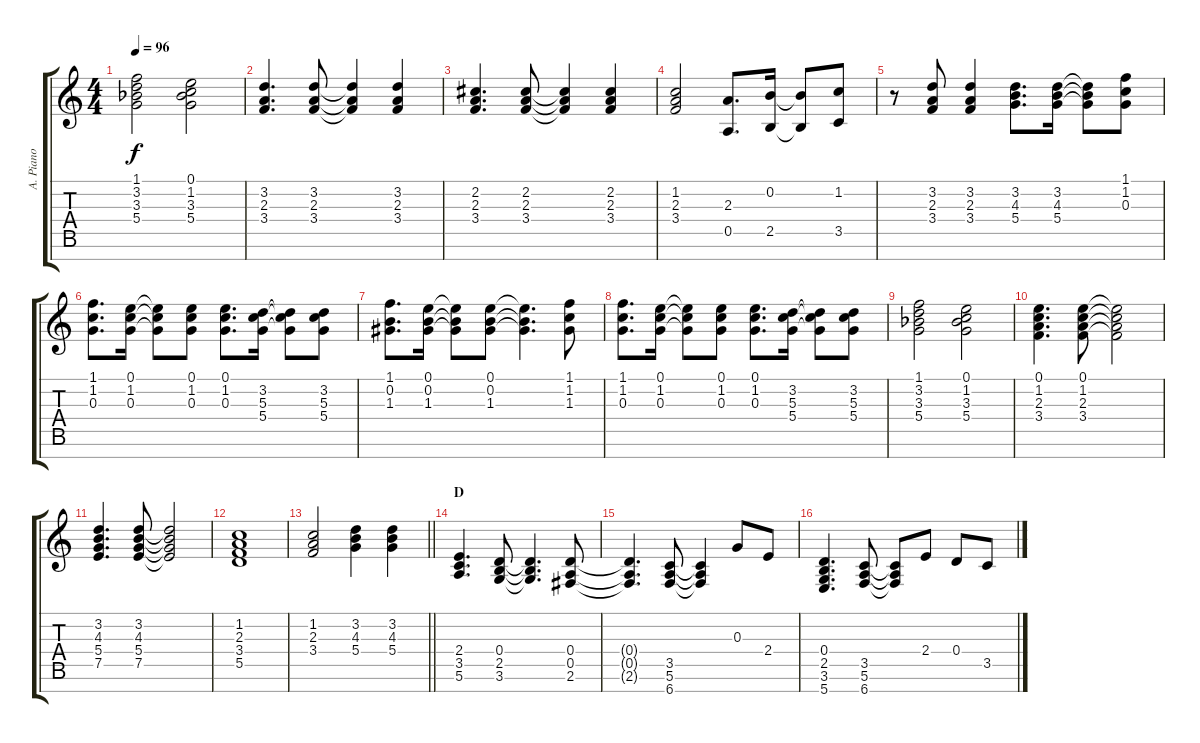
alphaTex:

\track ("A. Piano" "A. Piano") {instrument acousticgrandpiano}
\staff {score tabs}
\tuning (E5 B4 G4 D4 A3 E3 B2) {hide}
\ts (4 4)
\tempo 96
\clef g2
\ks c
(1.1 3.2 3.3{acc b} 5.4).2{dy f} (0.1 1.2 3.3{acc b} 5.4).2 |
(3.2 2.3 3.4).4{d} (3.2 2.3 3.4).8 (3.2{t} 2.3{t} 3.4{t}).4 (3.2 2.3 3.4).4 |
(2.2 2.3 3.4).4{d} (2.2 2.3 3.4).8 (2.2{t} 2.3{t} 3.4{t}).4 (2.2 2.3 3.4).4 |
(1.2 2.3 3.4).2 (2.3 0.5).8{d} (0.2 2.5).16 (0.2{t} 2.5{t}).8 (1.2 3.5).8 |
r.8 (3.2 2.3 3.4).8 (3.2 2.3 3.4).4 (3.2 4.3 5.4).8{d} (3.2 4.3 5.4).16 (3.2{t} 4.3{t} 5.4{t}).8 (1.1 1.2 0.3).8 |
(1.1 1.2 0.3).8{d} (0.1 1.2 0.3).16 (0.1{t} 1.2{t} 0.3{t}).8 (0.1 1.2 0.3).8 (0.1 1.2 0.3).8{d} (3.2 5.3 5.4).16 (3.2{t} 5.3{t} 5.4{t}).8 (3.2 5.3 5.4).8 |
(1.1 0.2 1.3).8{d} (0.1 0.2 1.3).16 (0.1{t} 0.2{t} 1.3{t}).8 (0.1 0.2 1.3).8 (0.1{t} 0.2{t} 1.3{t}).4{d} (1.1 1.2 1.3).8 |
(1.1 1.2 0.3).8{d} (0.1 1.2 0.3).16 (0.1{t} 1.2{t} 0.3{t}).8 (0.1 1.2 0.3).8 (0.1 1.2 0.3).8{d} (3.2 5.3 5.4).16 (3.2{t} 5.3{t} 5.4{t}).8 (3.2 5.3 5.4).8 |
(1.1 3.2 3.3{acc b} 5.4).2 (0.1 1.2 3.3{acc b} 5.4).2 |
(0.1 1.2 2.3 3.4).4{d} (0.1 1.2 2.3 3.4).8 (0.1{t} 1.2{t} 2.3{t} 3.4{t}).2 |
(3.2 4.3 5.4 7.5).4{d} (3.2 4.3 5.4 7.5).8 (3.2{t} 4.3{t} 5.4{t} 7.5{t}).2 |
(1.2 2.3 3.4 5.5).1 |
\barLineRight lightlight
(1.2 2.3 3.4).2 (3.2 4.3 5.4).4 (3.2 4.3 5.4).4 |
\section ("" "D")
(2.4 3.5 5.6).4{d} (0.4 2.5 3.6).8 (0.4{t} 2.5{t} 3.6{t}).4{d} (0.4 0.5 2.6).8 |
(0.4{t} 0.5{t} 2.6{t}).4{d} (3.5 5.6 6.7).8 (3.5{t} 5.6{t} 6.7{t}).4 0.3.8 2.4.8 |
(0.4 2.5 3.6 5.7).4{d} (3.5 5.6 6.7).8 (3.5{t} 5.6{t} 6.7{t}).8 2.4.8 0.4.8 3.5.8
